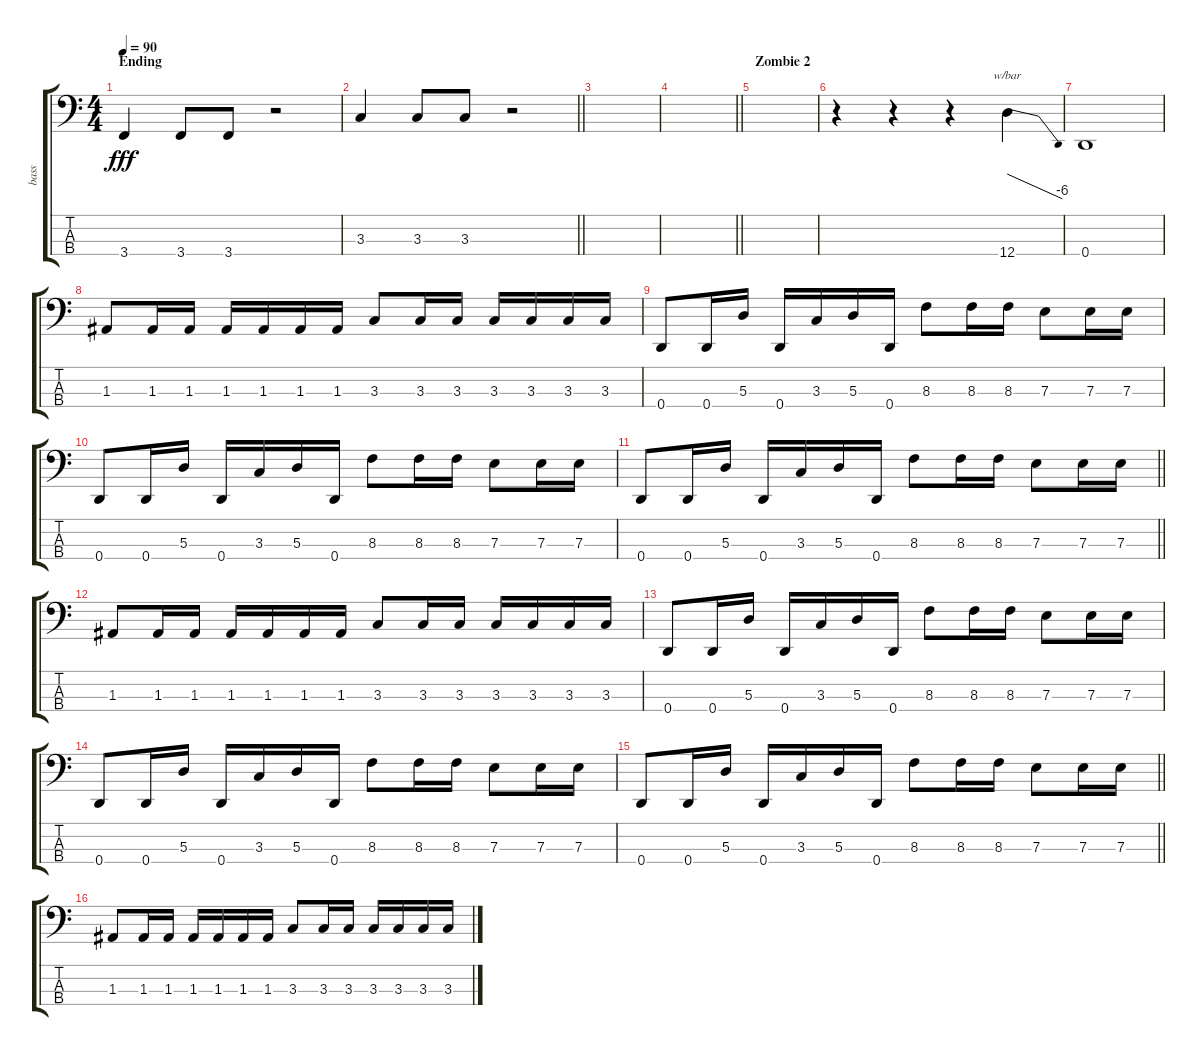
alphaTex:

\track ("bass" "bass") {instrument electricbassfinger}
\staff {score tabs}
\tuning (G2 D2 A1 D1) {hide}
\ts (4 4)
\section ("" "Ending")
\tempo 90
\clef f4
\ks c
3.4.4{dy fff} 3.4.8 3.4.8 r.2 |
\barLineRight lightlight
3.3.4 3.3.8 3.3.8 r.2 |
|
\barLineRight lightlight
|
\section ("" "Zombie 2")
|
r.4 r.4 r.4 12.4.4{tbe (dive default 0 0 60 -24)} |
0.4.1 |
1.3.8 1.3.16 1.3.16 1.3.16 1.3.16 1.3.16 1.3.16 3.3.8 3.3.16 3.3.16 3.3.16 3.3.16 3.3.16 3.3.16 |
0.4.8 0.4.16 5.3.16 0.4.16 3.3.16 5.3.16 0.4.16 8.3.8 8.3.16 8.3.16 7.3.8 7.3.16 7.3.16 |
0.4.8 0.4.16 5.3.16 0.4.16 3.3.16 5.3.16 0.4.16 8.3.8 8.3.16 8.3.16 7.3.8 7.3.16 7.3.16 |
\barLineRight lightlight
0.4.8 0.4.16 5.3.16 0.4.16 3.3.16 5.3.16 0.4.16 8.3.8 8.3.16 8.3.16 7.3.8 7.3.16 7.3.16 |
1.3.8 1.3.16 1.3.16 1.3.16 1.3.16 1.3.16 1.3.16 3.3.8 3.3.16 3.3.16 3.3.16 3.3.16 3.3.16 3.3.16 |
0.4.8 0.4.16 5.3.16 0.4.16 3.3.16 5.3.16 0.4.16 8.3.8 8.3.16 8.3.16 7.3.8 7.3.16 7.3.16 |
0.4.8 0.4.16 5.3.16 0.4.16 3.3.16 5.3.16 0.4.16 8.3.8 8.3.16 8.3.16 7.3.8 7.3.16 7.3.16 |
\barLineRight lightlight
0.4.8 0.4.16 5.3.16 0.4.16 3.3.16 5.3.16 0.4.16 8.3.8 8.3.16 8.3.16 7.3.8 7.3.16 7.3.16 |
1.3.8 1.3.16 1.3.16 1.3.16 1.3.16 1.3.16 1.3.16 3.3.8 3.3.16 3.3.16 3.3.16 3.3.16 3.3.16 3.3.16
